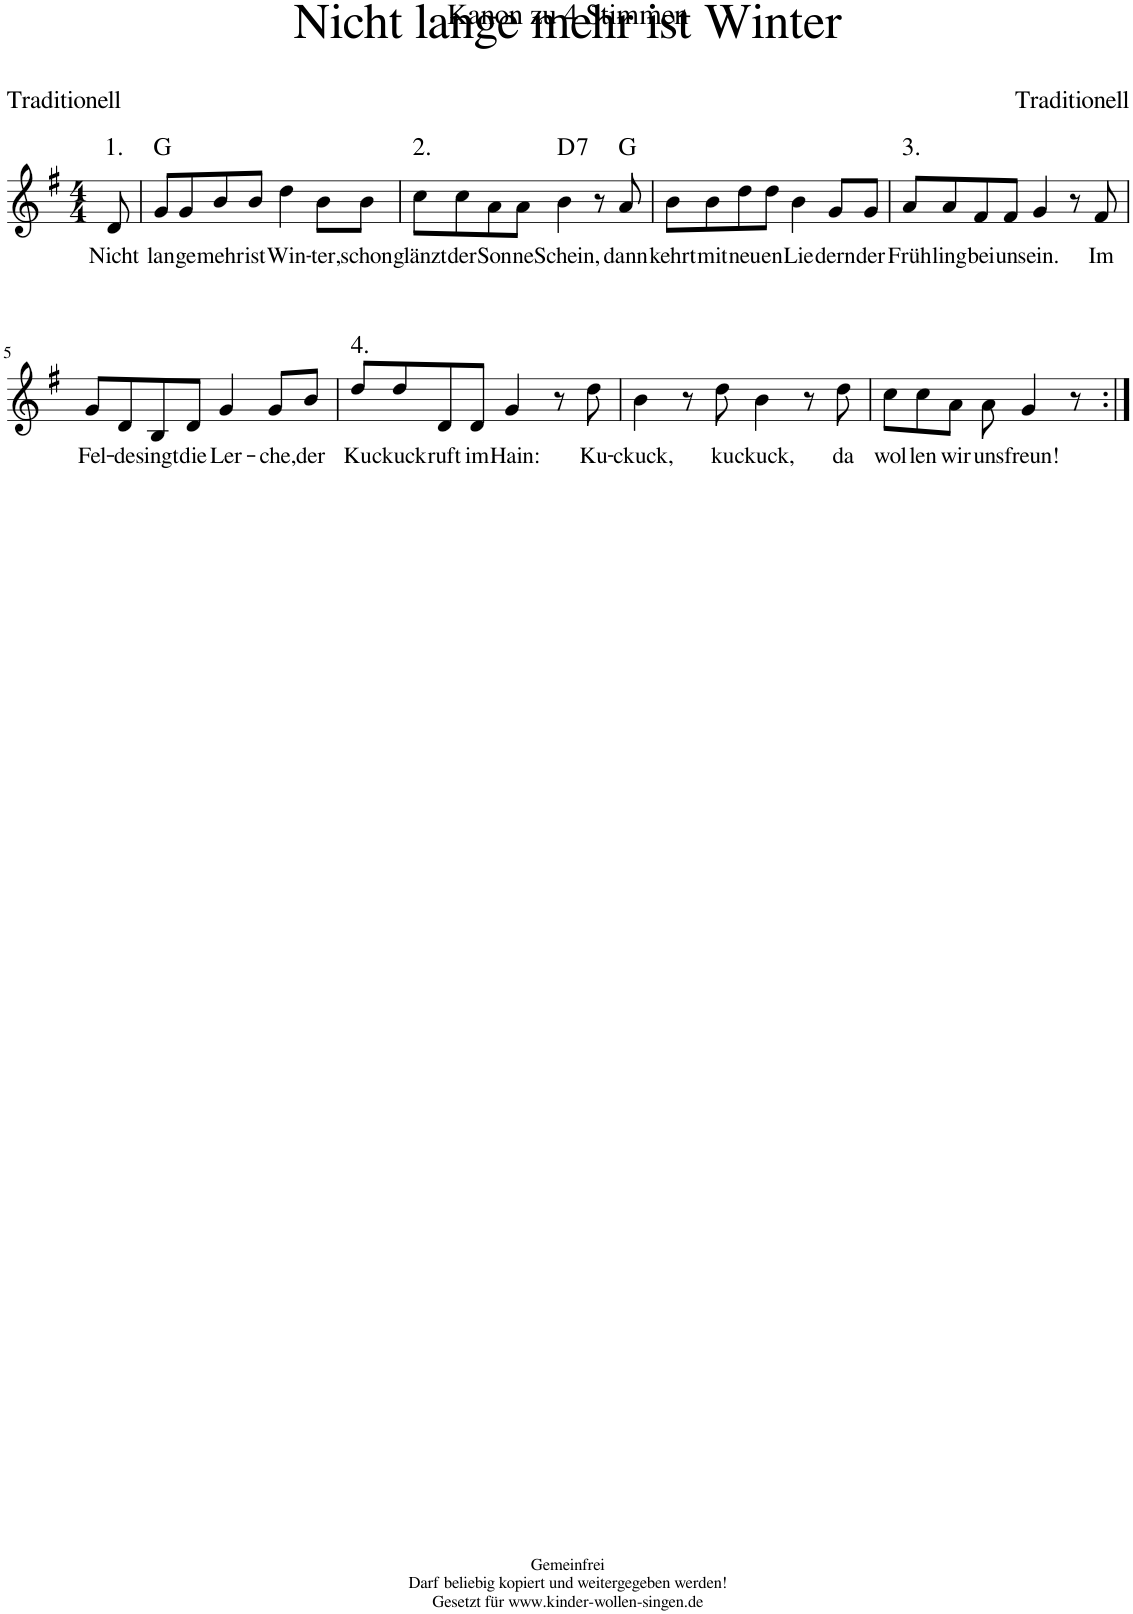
**kern	**text	**harte
*part1	*part1	*part1
*staff1	*staff1	*
*I"Voice	*	*
*clefG2	*	*
*k[f#]	*	*
*M4/4	*	*
=	=	=
!	!LO:LY:b	!LO:H:kt=1.
8d/	Nicht	N
=1	=1	=1
!	!LO:LY:b	!
8g/L	lan-	G:maj
!	!LO:LY:b	!
8g/	-ge	.
!	!LO:LY:b	!
8b/	mehr	.
!	!LO:LY:b	!
8b/J	ist	.
!	!LO:LY:b	!
4dd\	Win-	.
!	!LO:LY:b	!
8b\L	-ter,	.
!	!LO:LY:b	!
8b\J	schon	.
=2	=2	=2
!	!LO:LY:b	!LO:H:kt=2.
8cc\L	glänzt	N
!	!LO:LY:b	!
8cc\	der	.
!	!LO:LY:b	!
8a\	Son-	.
!	!LO:LY:b	!
8a\J	-ne	.
!	!LO:LY:b	!LO:H:kt=7
4b\	Schein,	D:7
8r	.	.
!	!LO:LY:b	!
8a/	dann	G:maj
=3	=3	=3
!	!LO:LY:b	!
8b\L	kehrt	.
!	!LO:LY:b	!
8b\	mit	.
!	!LO:LY:b	!
8dd\	neu-	.
!	!LO:LY:b	!
8dd\J	-en	.
!	!LO:LY:b	!
4b\	Lie-	.
!	!LO:LY:b	!
8g/L	-dern	.
!	!LO:LY:b	!
8g/J	der	.
=4	=4	=4
!	!LO:LY:b	!LO:H:kt=3.
8a/L	Früh-	N
!	!LO:LY:b	!
8a/	-ling	.
!	!LO:LY:b	!
8f#/	bei	.
!	!LO:LY:b	!
8f#/J	uns	.
!	!LO:LY:b	!
4g/	ein.	.
8r	.	.
!	!LO:LY:b	!
8f#/	Im	.
!!LO:LB:g=z
=5	=5	=5
!	!LO:LY:b	!
8g/L	Fel-	.
!	!LO:LY:b	!
8d/	-de	.
!	!LO:LY:b	!
8B/	singt	.
!	!LO:LY:b	!
8d/J	die	.
!	!LO:LY:b	!
4g/	Ler-	.
!	!LO:LY:b	!
8g/L	-che,	.
!	!LO:LY:b	!
8b/J	der	.
=6	=6	=6
!	!LO:LY:b	!LO:H:kt=4.
8dd/L	Ku-	N
!	!LO:LY:b	!
8dd/	-ckuck	.
!	!LO:LY:b	!
8d/	ruft	.
!	!LO:LY:b	!
8d/J	im	.
!	!LO:LY:b	!
4g/	Hain:	.
8r	.	.
!	!LO:LY:b	!
8dd\	Ku-	.
=7	=7	=7
!	!LO:LY:b	!
4b\	-ckuck,	.
8r	.	.
!	!LO:LY:b	!
8dd\	ku-	.
!	!LO:LY:b	!
4b\	-ckuck,	.
8r	.	.
!	!LO:LY:b	!
8dd\	da	.
=7X1	=7X1	=7X1
!	!LO:LY:b	!
8cc\L	wol-	.
!	!LO:LY:b	!
8cc\	-len	.
!	!LO:LY:b	!
8a\J	wir	.
!	!LO:LY:b	!
8a\	uns	.
!	!LO:LY:b	!
4g/	freun!	.
8r	.	.
=:|!	=:|!	=:|!
*-	*-	*-
